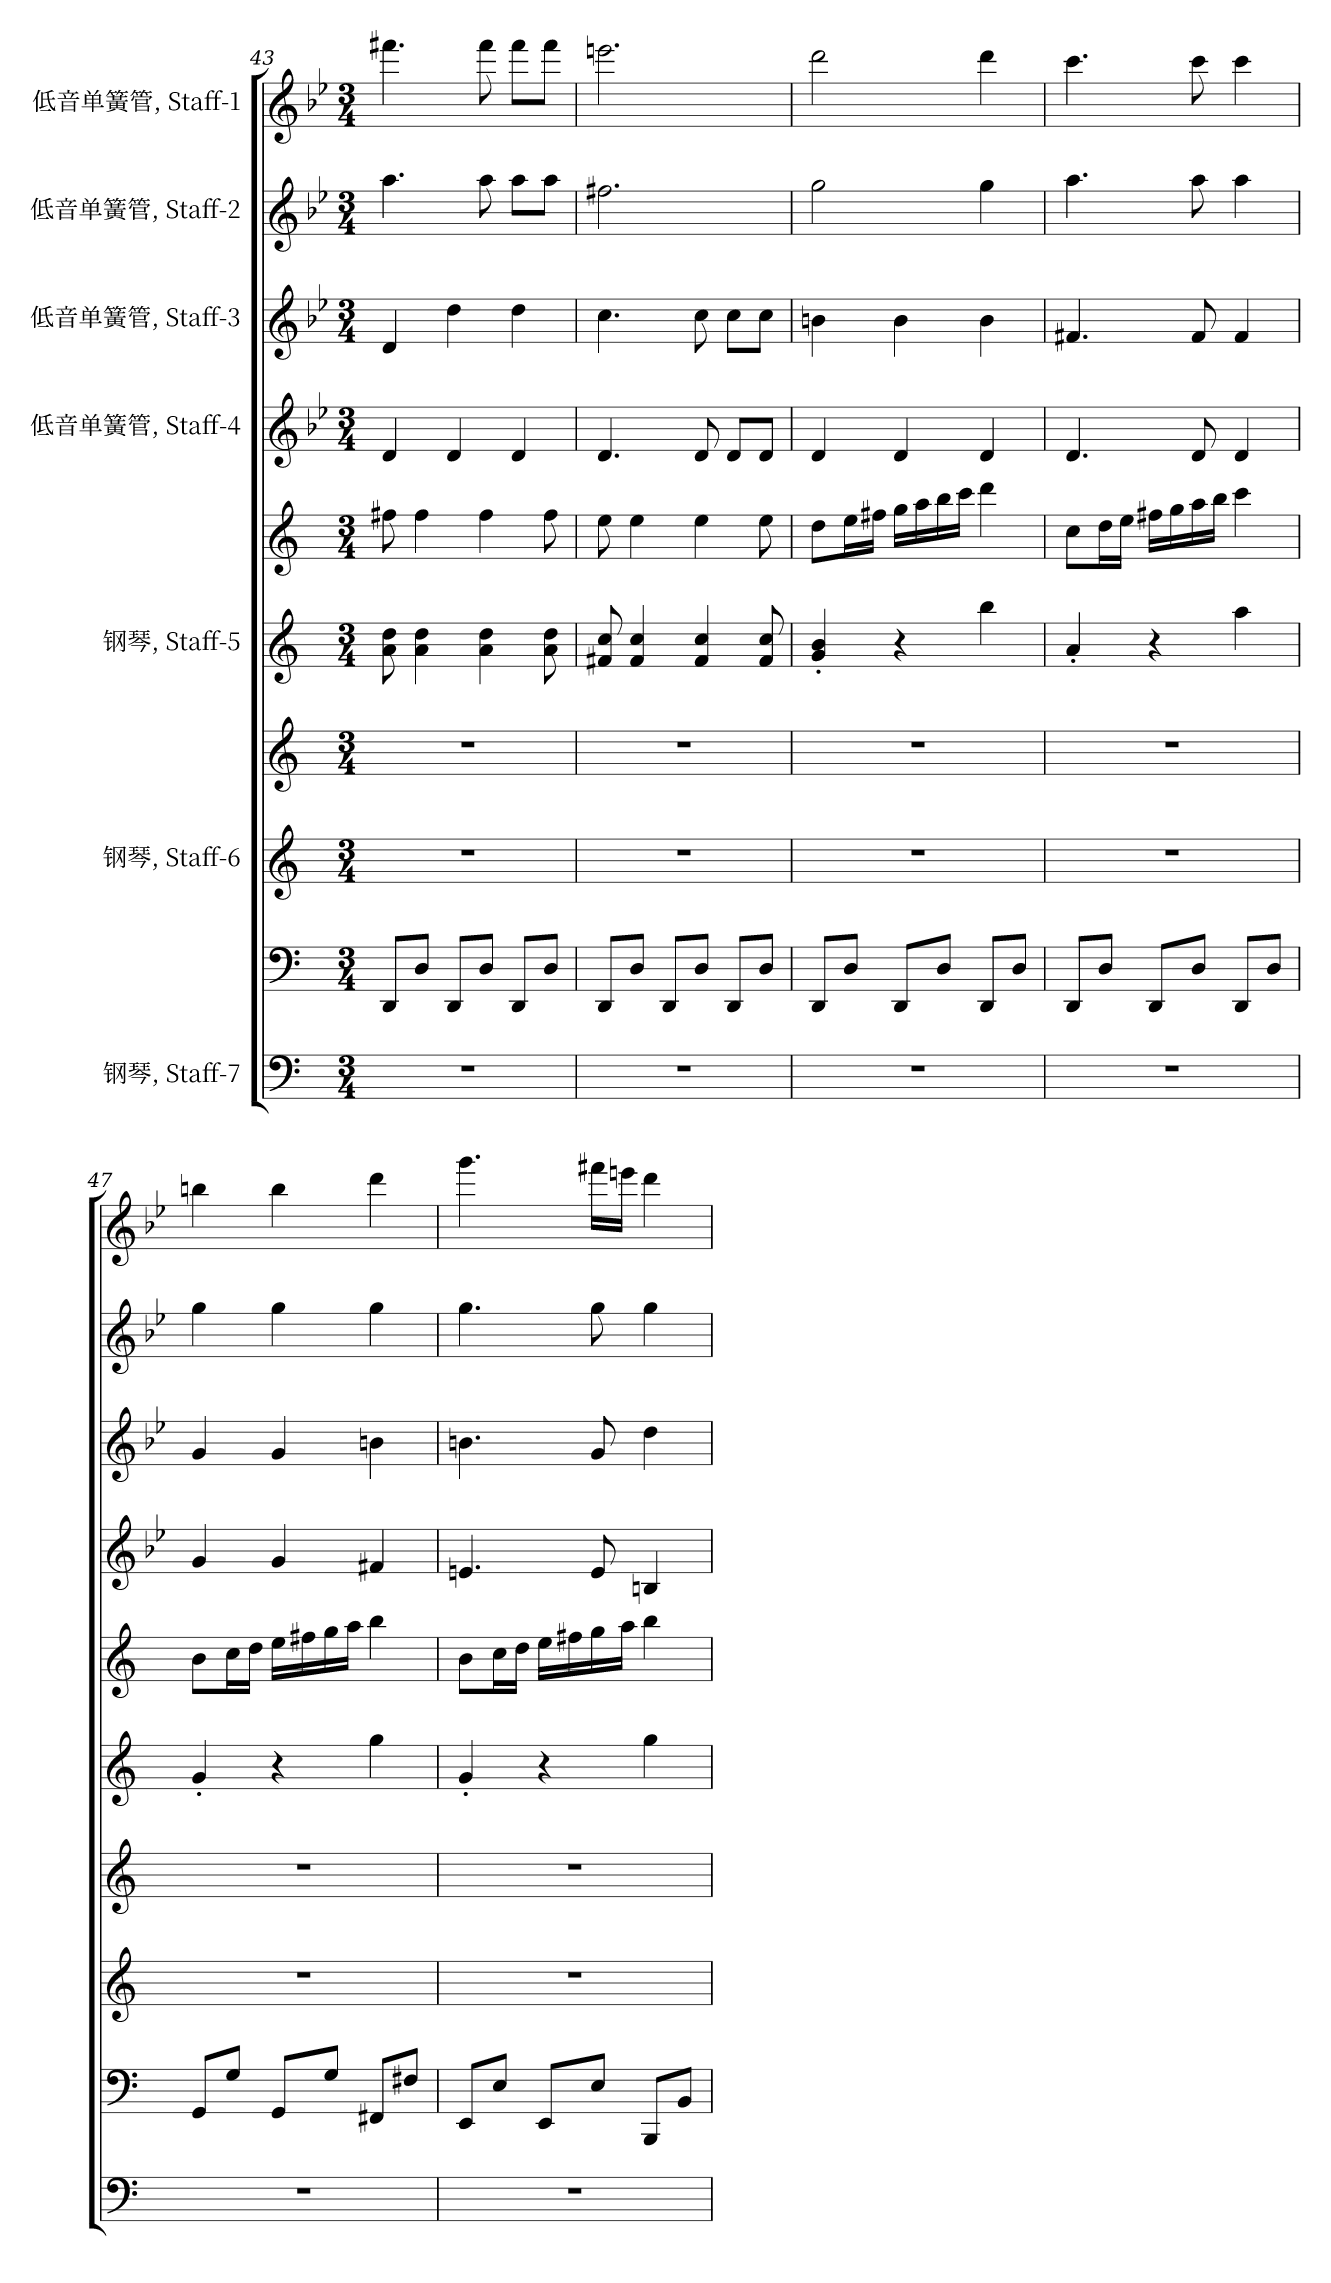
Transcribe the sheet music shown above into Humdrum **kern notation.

**kern	**kern	**kern	**kern	**kern	**kern	**kern	**kern	**kern	**kern
*part7	*part7	*part6	*part6	*part5	*part5	*part4	*part3	*part2	*part1
*staff10	*staff9	*staff8	*staff7	*staff6	*staff5	*staff4	*staff3	*staff2	*staff1
*I"钢琴, Staff-7	*	*I"钢琴, Staff-6	*	*I"钢琴, Staff-5	*	*I"低音单簧管, Staff-4	*I"低音单簧管, Staff-3	*I"低音单簧管, Staff-2	*I"低音单簧管, Staff-1
*clefF4	*clefF4	*clefG2	*clefG2	*clefG2	*clefG2	*clefG2	*clefG2	*clefG2	*clefG2
*	*	*	*	*	*	*ITrd8c14	*ITrd8c14	*ITrd8c14	*ITrd8c14
*k[]	*k[]	*k[]	*k[]	*k[]	*k[]	*k[b-e-]	*k[b-e-]	*k[b-e-]	*k[b-e-]
*M3/4	*M3/4	*M3/4	*M3/4	*M3/4	*M3/4	*M3/4	*M3/4	*M3/4	*M3/4
=43	=43	=43	=43	=43	=43	=43	=43	=43	=43
2.r	8DD/L	2.r	2.r	8a\ 8dd\	8ff#X\	4D/	4D/	4.a\	4.ff#X\
.	8D/J	.	.	4a\ 4dd\	4ff#\	.	.	.	.
.	8DD/L	.	.	.	.	4D/	4d\	.	.
.	8D/J	.	.	4a\ 4dd\	4ff#\	.	.	8a\	8ff#\
.	8DD/L	.	.	.	.	4D/	4d\	8a\L	8ff#\L
.	8D/J	.	.	8a\ 8dd\	8ff#\	.	.	8a\J	8ff#\J
=44	=44	=44	=44	=44	=44	=44	=44	=44	=44
2.r	8DD/L	2.r	2.r	8f#X/ 8cc/	8ee\	4.D/	4.c\	2.f#X\	2.een\
.	8D/J	.	.	4f#/ 4cc/	4ee\	.	.	.	.
.	8DD/L	.	.	.	.	.	.	.	.
.	8D/J	.	.	4f#/ 4cc/	4ee\	8D/	8c\	.	.
.	8DD/L	.	.	.	.	8D/L	8c\L	.	.
.	8D/J	.	.	8f#/ 8cc/	8ee\	8D/J	8c\J	.	.
=45	=45	=45	=45	=45	=45	=45	=45	=45	=45
2.r	8DD/L	2.r	2.r	4g/' 4b/'	8dd\L	4D/	4Bn\	2g\	2dd\
.	8D/J	.	.	.	16ee\L	.	.	.	.
.	.	.	.	.	16ff#X\JJ	.	.	.	.
.	8DD/L	.	.	4r	16gg\LL	4D/	4B\	.	.
.	.	.	.	.	16aa\	.	.	.	.
.	8D/J	.	.	.	16bb\	.	.	.	.
.	.	.	.	.	16ccc\JJ	.	.	.	.
.	8DD/L	.	.	4bb\	4ddd\	4D/	4B\	4g\	4dd\
.	8D/J	.	.	.	.	.	.	.	.
!!LO:PB:g=z
=46	=46	=46	=46	=46	=46	=46	=46	=46	=46
2.r	8DD/L	2.r	2.r	4a'/	8cc\L	4.D/	4.F#X/	4.a\	4.cc\
.	8D/J	.	.	.	16dd\L	.	.	.	.
.	.	.	.	.	16ee\JJ	.	.	.	.
.	8DD/L	.	.	4r	16ff#X\LL	.	.	.	.
.	.	.	.	.	16gg\	.	.	.	.
.	8D/J	.	.	.	16aa\	8D/	8F#/	8a\	8cc\
.	.	.	.	.	16bb\JJ	.	.	.	.
.	8DD/L	.	.	4aa\	4ccc\	4D/	4F#/	4a\	4cc\
.	8D/J	.	.	.	.	.	.	.	.
=47	=47	=47	=47	=47	=47	=47	=47	=47	=47
2.r	8GG/L	2.r	2.r	4g'/	8b\L	4G/	4G/	4g\	4bn\
.	8G/J	.	.	.	16cc\L	.	.	.	.
.	.	.	.	.	16dd\JJ	.	.	.	.
.	8GG/L	.	.	4r	16ee\LL	4G/	4G/	4g\	4b\
.	.	.	.	.	16ff#X\	.	.	.	.
.	8G/J	.	.	.	16gg\	.	.	.	.
.	.	.	.	.	16aa\JJ	.	.	.	.
.	8FF#X/L	.	.	4gg\	4bb\	4F#X/	4Bn\	4g\	4dd\
.	8F#X/J	.	.	.	.	.	.	.	.
=48	=48	=48	=48	=48	=48	=48	=48	=48	=48
2.r	8EE/L	2.r	2.r	4g'/	8b\L	4.En/	4.Bn\	4.g\	4.gg\
.	8E/J	.	.	.	16cc\L	.	.	.	.
.	.	.	.	.	16dd\JJ	.	.	.	.
.	8EE/L	.	.	4r	16ee\LL	.	.	.	.
.	.	.	.	.	16ff#X\	.	.	.	.
.	8E/J	.	.	.	16gg\	8E/	8G/	8g\	16ff#X\LL
.	.	.	.	.	16aa\JJ	.	.	.	16een\JJ
.	8BBB/L	.	.	4gg\	4bb\	4BBn/	4d\	4g\	4dd\
.	8BB/J	.	.	.	.	.	.	.	.
=	=	=	=	=	=	=	=	=	=
*-	*-	*-	*-	*-	*-	*-	*-	*-	*-
